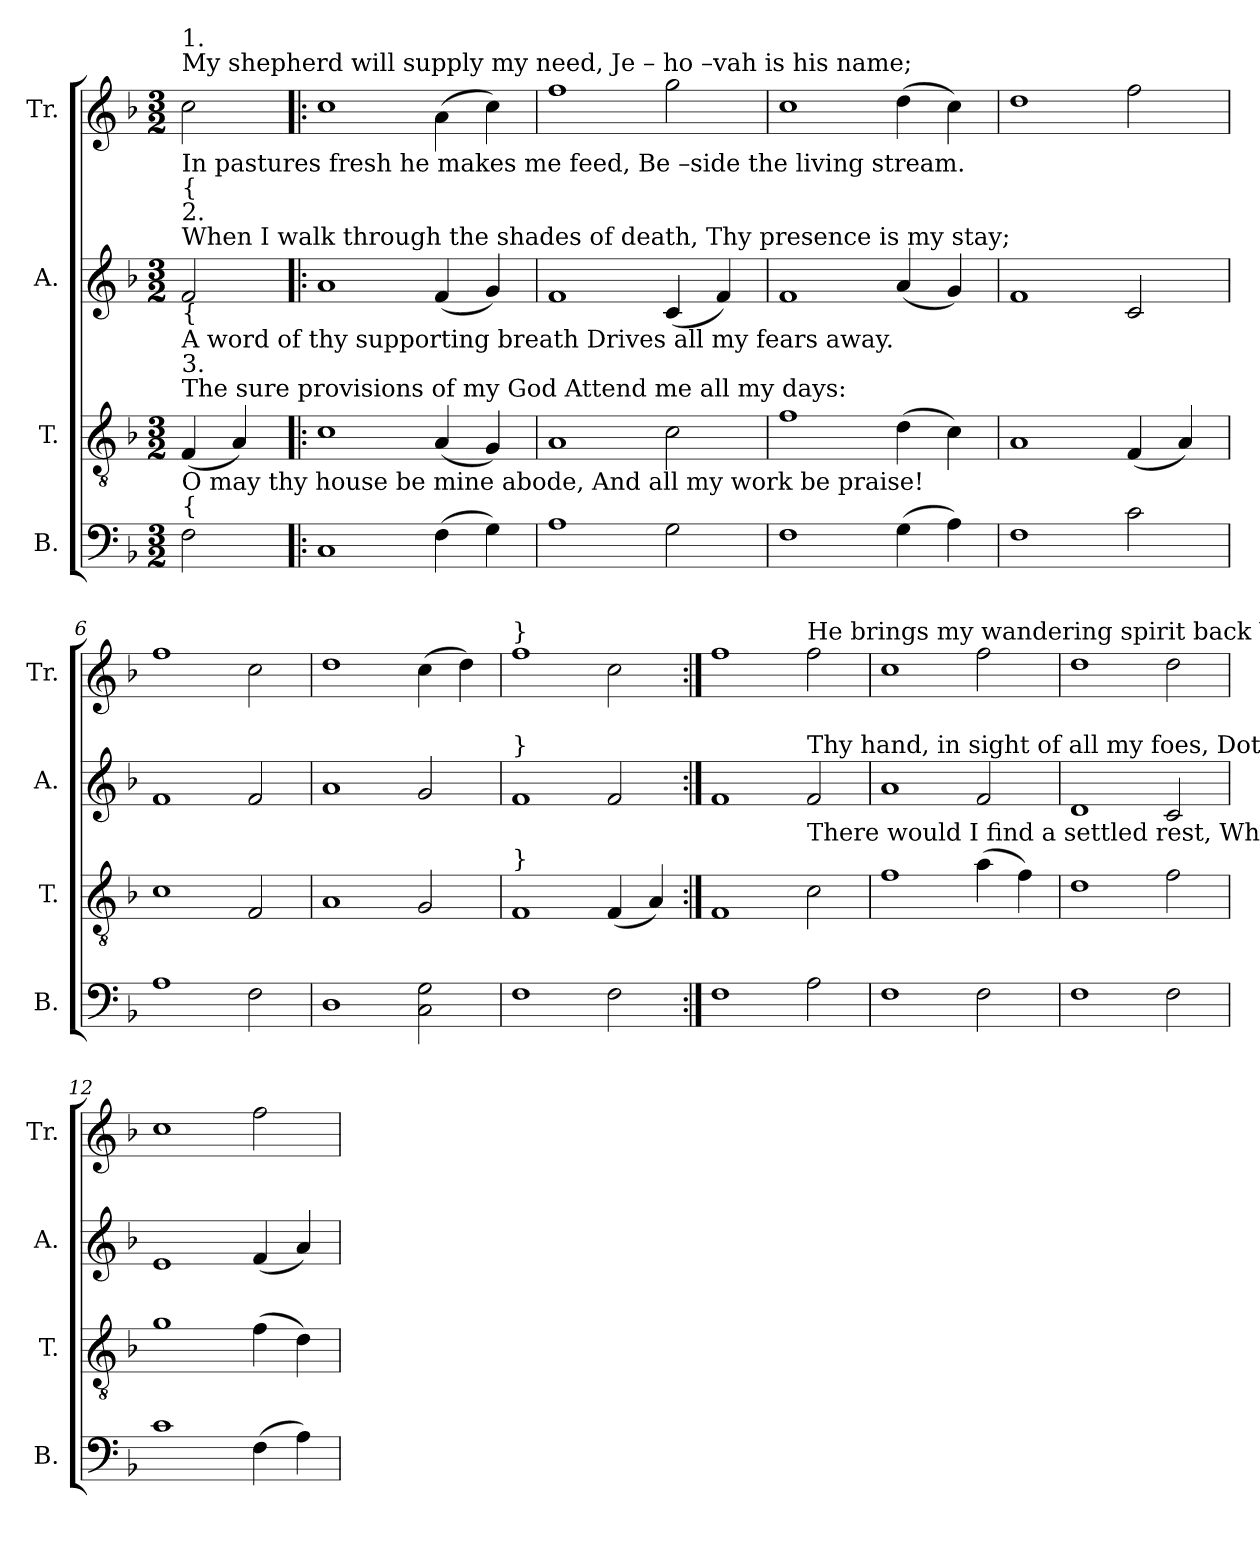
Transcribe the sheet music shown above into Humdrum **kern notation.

**kern	**kern	**kern	**kern
*part4	*part3	*part2	*part1
*staff4	*staff3	*staff2	*staff1
*I"B.	*I"T.	*I"A.	*I"Tr.
*I'B.	*I'T.	*I'A.	*I'Tr.
*clefF4	*clefGv2	*clefG2	*clefG2
*k[b-]	*k[b-]	*k[b-]	*k[b-]
*M3/2	*M3/2	*M3/2	*M3/2
*MM150	*MM150	*MM150	*MM150
=1	=1	=1	=1
!	!	!	!LO:TX:a:t=My       shepherd  will  supply my  need,  Je – ho –vah  is   his  name;
!	!	!	!LO:TX:b:t=In      pastures  fresh  he makes me feed,  Be –side the  living  stream.
!	!	!	!LO:TX:a:t=1.
!	!	!	!LO:TX:b:t={
!	!	!LO:TX:a:t=When I walk through the shades of death,  Thy presence is  my  stay;	!
!	!	!LO:TX:b:t=A        word  of  thy  supporting  breath  Drives all  my  fears   away.	!
!	!	!LO:TX:a:t=2.	!
!	!	!LO:TX:b:t={	!
!	!LO:TX:a:t=The      sure   provisions  of   my    God   Attend   me   all  my   days&colon;	!	!
!	!LO:TX:b:t=O          may  thy  house be mine  abode,  And all my work be praise!	!	!
!	!LO:TX:a:t=3.	!	!
!	!LO:TX:b:t={	!	!
2F!\	(4F!/	2f!/	2cc!\
.	4A!/)	.	.
=2!|:	=2!|:	=2!|:	=2!|:
1C!	1c!	1a!	1cc!
(4F!\	(4A!/	(4f!/	(4a!\
4G!\)	4G!/)	4g!/)	4cc!\)
=3	=3	=3	=3
1A!	1A!	1f!	1ff!
2G!\	2c!\	(4c!/	2gg!\
.	.	4f!/)	.
=4	=4	=4	=4
1F!	1f!	1f!	1cc!
(4G!\	(4d!\	(4a!/	(4dd!\
4A!\)	4c!\)	4g!/)	4cc!\)
=5	=5	=5	=5
1F!	1A!	1f!	1dd!
2c!\	(4F!/	2c!/	2ff!\
.	4A!/)	.	.
=6	=6	=6	=6
1A!	1c!	1f!	1ff!
2F!\	2F!/	2f!/	2cc!\
=7	=7	=7	=7
1D!	1A!	1a!	1dd!
2C!\ 2G!\	2G!/	2g!/	(4cc!\
.	.	.	4dd!\)
=8	=8	=8	=8
!	!	!	!LO:TX:a:t=}
!	!	!LO:TX:a:t=}	!
!	!LO:TX:a:t=}	!	!
1F!	1F!	1f!	1ff!
2F!\	(4F!/	2f!/	2cc!\
.	4A!/)	.	.
=9:|!	=9:|!	=9:|!	=9:|!
1F!	1F!	1f!	1ff!
!	!	!	!LO:TX:a:t=He brings my wandering spirit back  When I   forsake  his  ways; And leads me,
!	!	!LO:TX:a:t=Thy hand, in  sight  of  all  my  foes,  Doth still my  table spread,  My  cup  with	!
!	!LO:TX:a:t=There would I find  a  settled    rest,  While  others  go and come;  No  more  a	!	!
2A!\	2c!\	2f!/	2ff!\
=10	=10	=10	=10
1F!	1f!	1a!	1cc!
2F!\	(4a!\	2f!/	2ff!\
.	4f!\)	.	.
=11	=11	=11	=11
1F!	1d!	1d!	1dd!
2F!\	2f!\	2c!/	2dd!\
=12	=12	=12	=12
1c!	1g!	1e!	1cc!
(4F!\	(4f!\	(4f!/	2ff!\
4A!\)	4d!\)	4a!/)	.
=	=	=	=
*-	*-	*-	*-
